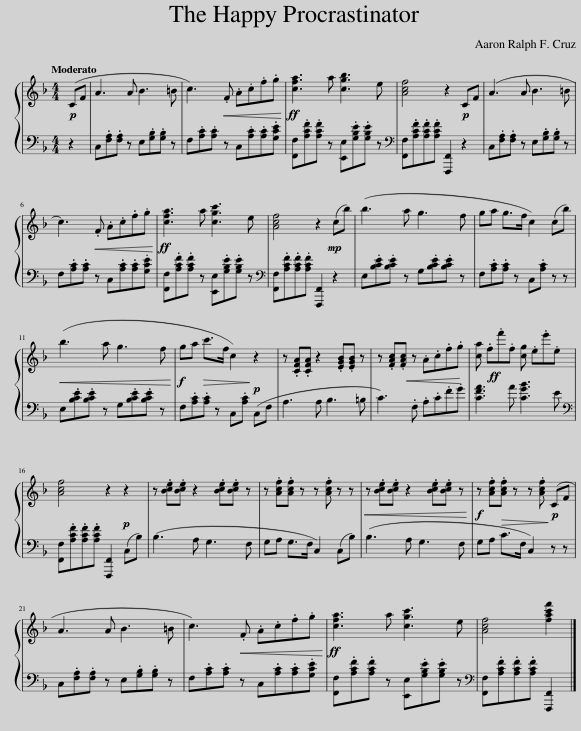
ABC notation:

X:1
%%score { 1 | 2 }
L:1/8
Q:1/4=100
M:4/4
I:linebreak $
K:F
V:1 treble
V:2 bass
V:1
!p! (CF | A3 A B3 =B | c3)!<(! .F .A.c.f.g!<)! |!ff! [cfa]3 a [cgb]3 e | [Acf]4 z2!p! CF | %5
 (A3 A B3 =B |$ c3)!<(! .F .A.c.f.g!<)! |!ff! [cfa]3 a [cgc']3 e | [Acf]4 z2!mp! (cb) | (b3 a g3 f | %10
 ga g>f c2) (cb) |$!<(! (b3 a g3 f!<)! |!f! ga!>(! c'>f c2)!>)! z2 | z .[CFA].[CFA] z2 .[EGB].[EGB] z | z .[FAc].[FAc] z .A.c.f.g | %15
 [ca]!ff! .f.f'.f [cg] .e.e'.e |$ [Acf]4 z2 z2 | z .[Bce].[Bce] z2 .[Bce].[Bce] z | z .[Acf].[Acf] z z .[Acf] z z | z .[Bce].[Bce] z2 .[Bce].[Bce] z | %20
!f! z .[Acf].[Acf] z z .[Acf]!p! (CF |$ A3 A B3 =B | c3)!<(! .F .A.c.f.g!<)! |!ff! [cfa]3 a [cgc']3 e | [Acf]4 [fac'f']2 |] %25
V:2
 z2 | C,.[F,A,].[F,A,] z E,.[G,B,].[G,B,] z | F,.[A,C].[A,C] z C,.[A,C].[A,C].[G,CE] | [F,,F,].[A,CF].[A,CF] z [E,,E,].[G,B,E].[G,B,E] z |[K:bass] [F,,F,].[A,CF].[A,CF].[A,CF] [F,,,F,,]2 z2 | %5
 C,.[F,A,].[F,A,] z E,.[G,B,].[G,B,] z |$ F,.[A,C].[A,C] z C,.[A,C].[A,C].[G,CE] | [F,,F,].[A,CF].[A,CF] z [E,,E,].[G,B,E].[G,B,E] z |[K:bass] [F,,F,].[A,CF].[A,CF].[A,CF] [F,,,F,,]2 z2 | E,.[B,CE].[B,CE] z G,.[B,CE].[B,CE] z | %10
 F,.[A,C].[A,C] z C,.[A,C] z z |$ E,.[B,CE].[B,CE] z G,.[B,CE].[B,CE] z | F,.[A,C].[A,C] z C,.[A,C]!p! (C,F, | A,3 A, B,3 =B, | C3)!<(! .F, .A,.C.F.G!<)! | %15
 [CFA]3 A [CGB]3 E |$[K:bass] [F,,F,].[A,CF].[A,CF].[A,CF] [F,,,F,,]2!p! (C,B,) | (B,3 A, G,3 F, | G,A, G,>F, C,2) (C,B,) |!<(! (B,3 A, G,3 F,!<)! | %20
 G,A,!>(! C>F, C,2)!>)! z z |$ C,.[F,A,].[F,A,] z E,.[G,B,].[G,B,] z | F,.[A,C].[A,C] z C,.[A,C].[A,C].[G,CE] | [F,,F,].[A,CF].[A,CF] z [E,,E,].[G,B,E].[G,B,E] z |[K:bass] [F,,F,].[A,CF].[A,CF].[A,CF] [F,,,F,,]2 |] %25
